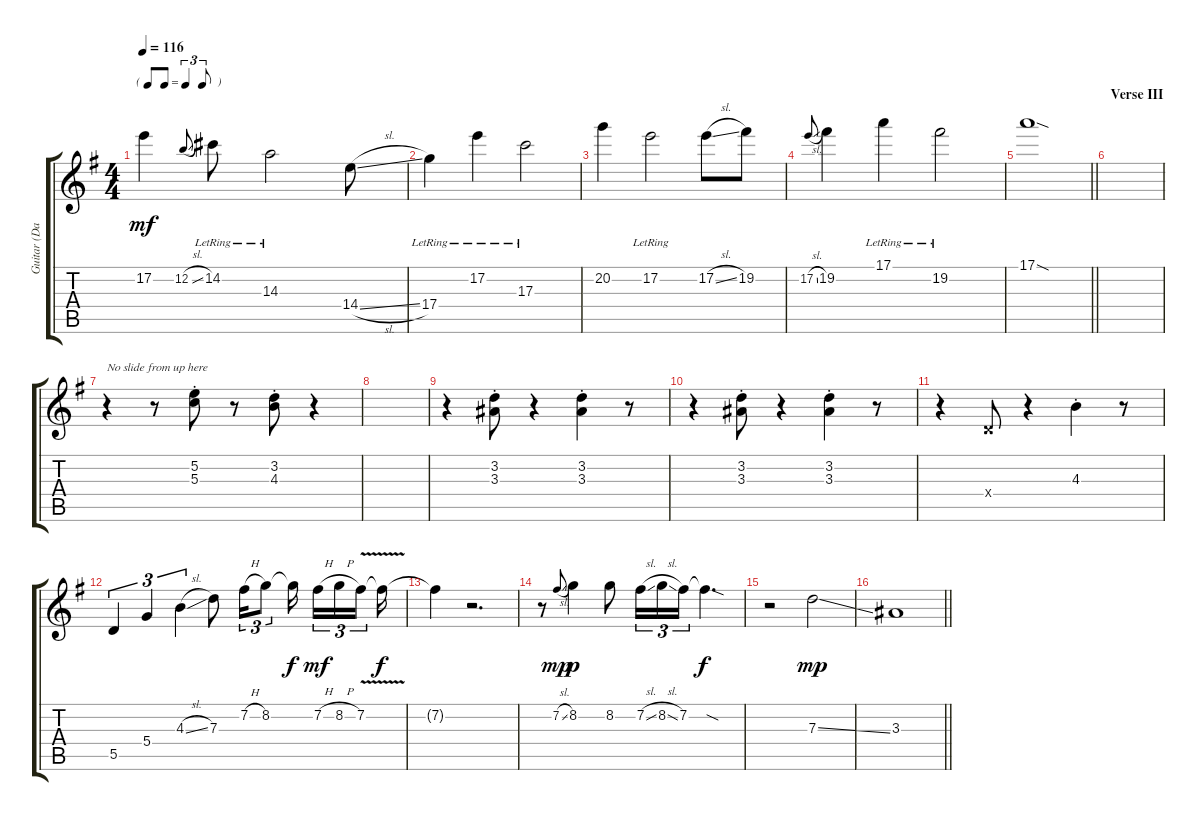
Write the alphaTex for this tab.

\track ("Guitar (David Gilmour)" "Guitar (Da") {instrument electricguitarjazz}
\staff {score tabs}
\tuning (E4 B3 G3 D3 A2 E2) {hide}
\ts (4 4)
\tf triplet8th
\tempo 116
\clef g2
\ks g
17.2.4{dy mf} 12.2{sl}.8{gr onbeat} 14.2{lr}.8 14.3{lr}.2 14.4{sl}.8 |
17.4{lr}.4 17.2{lr}.4 17.3{lr}.2 |
20.2.4 17.2{lr}.2 17.2{sl}.8 19.2.8 |
17.2{sl}.8{gr onbeat} 19.2.4 17.1{lr}.4 19.2{lr}.2 |
\barLineRight lightlight
17.1{sod}.1 |
\section ("" "Verse III")
|
r.4{txt "No slide from up here"} r.8 (5.2{st} 5.3{st}).8 r.8 (3.2{st} 4.3{st}).8 r.4 |
|
r.4 (3.2{st} 3.3{st}).8 r.4 (3.2{st} 3.3{st}).4 r.8 |
r.4 (3.2{st} 3.3{st}).8 r.4 (3.2{st} 3.3{st}).4 r.8 |
r.4 0.4{x}.8 r.4 4.3{st}.4 r.8 |
5.5.4{tu (3 2)} 5.4.4{tu (3 2)} 4.3{sl}.4{tu (3 2)} 7.3.8 7.2{h}.16{tu (3 2)} 8.2.8{tu (3 2)} 8.2{t}.16{dy f beam splitsecondary} 7.2{h}.16{tu (3 2) dy mf} 8.2{h}.16{tu (3 2)} 7.2{v}.16{tu (3 2) beam splitsecondary} 7.2{t}.16{dy f} |
7.2{t}.4 r.2{d} |
r.8 7.2{sl}.8{gr onbeat dy mp} 8.2.4{dy p} 8.2.8 7.2{sl}.16{tu (3 2)} 8.2{sl}.16{tu (3 2)} 7.2.16{tu (3 2)} 7.2{sod t}.4{d dy f} |
r.2 7.3{ss}.2{dy mp} |
\barLineRight lightlight
3.3.1
